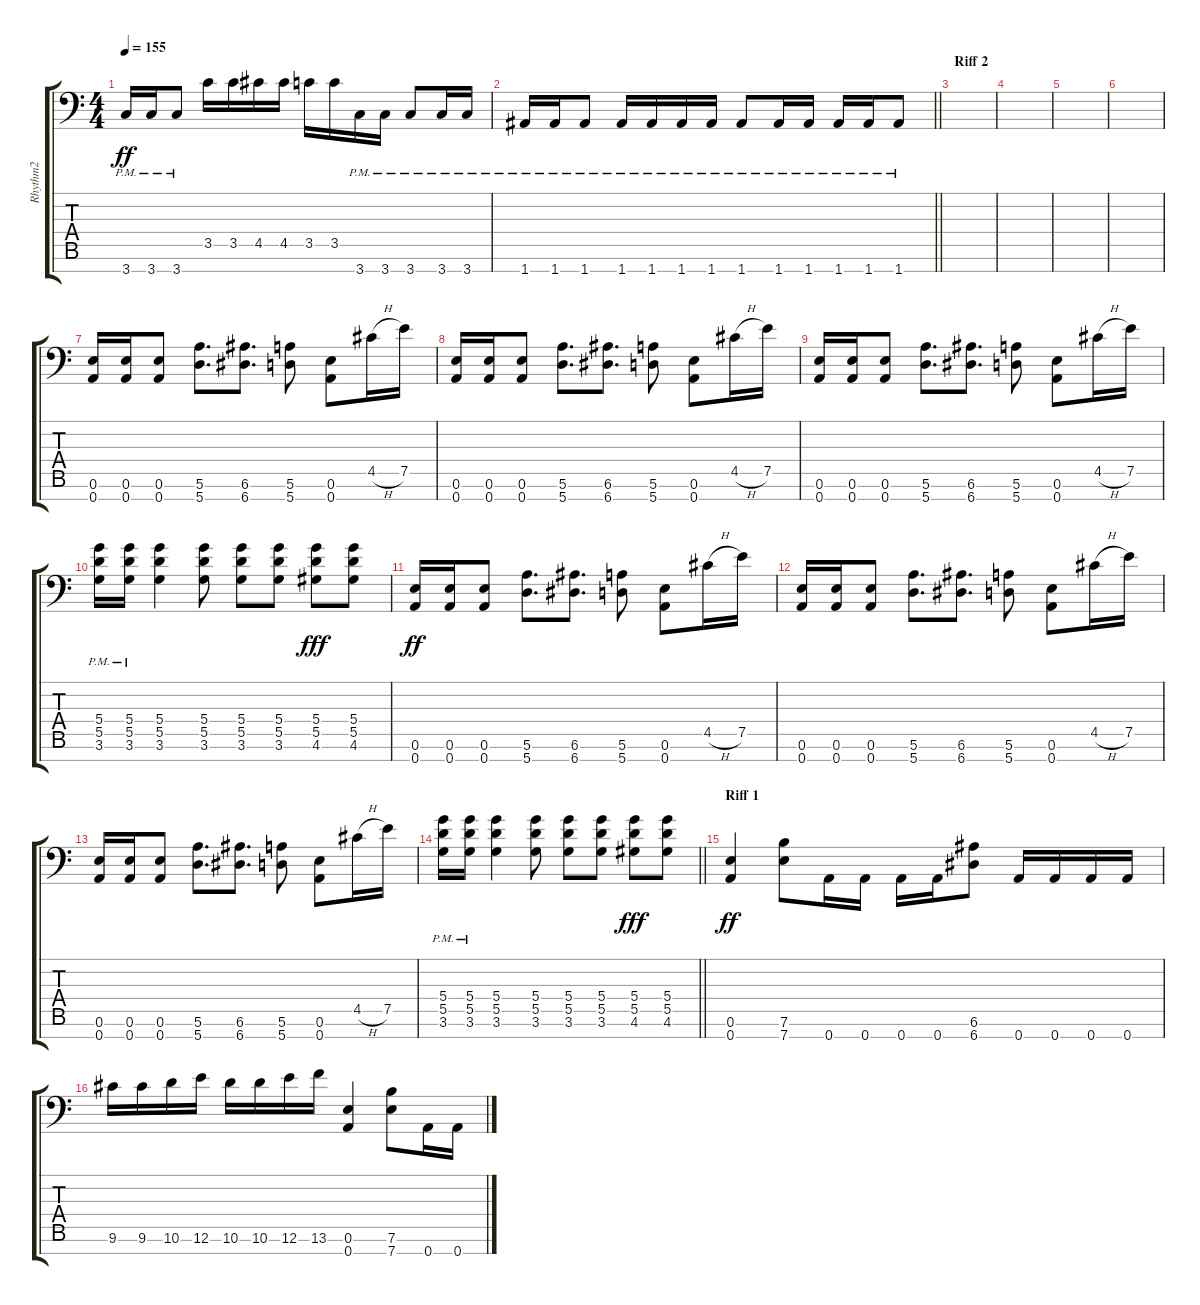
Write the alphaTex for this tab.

\track ("Rhythm2" "Rhythm2") {instrument overdrivenguitar}
\staff {score tabs}
\tuning (E4 B3 G3 D3 A2 E2 A1) {hide}
\ts (4 4)
\tempo 155
\clef f4
\ks c
3.7{pm}.16{dy ff} 3.7{pm}.16 3.7{pm}.8 3.5.16 3.5.16 4.5.16 4.5.16 3.5.16 3.5.16 3.7{pm}.16 3.7{pm}.16 3.7{pm}.8 3.7{pm}.16 3.7{pm}.16 |
\barLineRight lightlight
1.7{pm}.16 1.7{pm}.16 1.7{pm}.8 1.7{pm}.16 1.7{pm}.16 1.7{pm}.16 1.7{pm}.16 1.7{pm}.8 1.7{pm}.16 1.7{pm}.16 1.7{pm}.16 1.7{pm}.16 1.7{pm}.8 |
\section ("" "Riff 2")
|
|
|
|
(0.6 0.7).16 (0.6 0.7).16 (0.6 0.7).8 (5.6 5.7).8{d} (6.6 6.7).8{d} (5.6 5.7).8 (0.6 0.7).8 4.5{h}.16 7.5.16 |
(0.6 0.7).16 (0.6 0.7).16 (0.6 0.7).8 (5.6 5.7).8{d} (6.6 6.7).8{d} (5.6 5.7).8 (0.6 0.7).8 4.5{h}.16 7.5.16 |
(0.6 0.7).16 (0.6 0.7).16 (0.6 0.7).8 (5.6 5.7).8{d} (6.6 6.7).8{d} (5.6 5.7).8 (0.6 0.7).8 4.5{h}.16 7.5.16 |
(5.4{pm} 5.5{pm} 3.6{pm}).16 (5.4{pm} 5.5{pm} 3.6{pm}).16 (5.4 5.5 3.6).4 (5.4 5.5 3.6).8 (5.4 5.5 3.6).8 (5.4 5.5 3.6).8 (5.4 5.5 4.6).8{dy fff} (5.4 5.5 4.6).8 |
(0.6 0.7).16{dy ff} (0.6 0.7).16 (0.6 0.7).8 (5.6 5.7).8{d} (6.6 6.7).8{d} (5.6 5.7).8 (0.6 0.7).8 4.5{h}.16 7.5.16 |
(0.6 0.7).16 (0.6 0.7).16 (0.6 0.7).8 (5.6 5.7).8{d} (6.6 6.7).8{d} (5.6 5.7).8 (0.6 0.7).8 4.5{h}.16 7.5.16 |
(0.6 0.7).16 (0.6 0.7).16 (0.6 0.7).8 (5.6 5.7).8{d} (6.6 6.7).8{d} (5.6 5.7).8 (0.6 0.7).8 4.5{h}.16 7.5.16 |
\barLineRight lightlight
(5.4{pm} 5.5{pm} 3.6{pm}).16 (5.4{pm} 5.5{pm} 3.6{pm}).16 (5.4 5.5 3.6).4 (5.4 5.5 3.6).8 (5.4 5.5 3.6).8 (5.4 5.5 3.6).8 (5.4 5.5 4.6).8{dy fff} (5.4 5.5 4.6).8 |
\section ("" "Riff 1")
(0.6 0.7).4{dy ff} (7.6 7.7).8 0.7.16 0.7.16 0.7.16 0.7.16 (6.6 6.7).8 0.7.16 0.7.16 0.7.16 0.7.16 |
9.6.16 9.6.16 10.6.16 12.6.16 10.6.16 10.6.16 12.6.16 13.6.16 (0.6 0.7).4 (7.6 7.7).8 0.7.16 0.7.16
